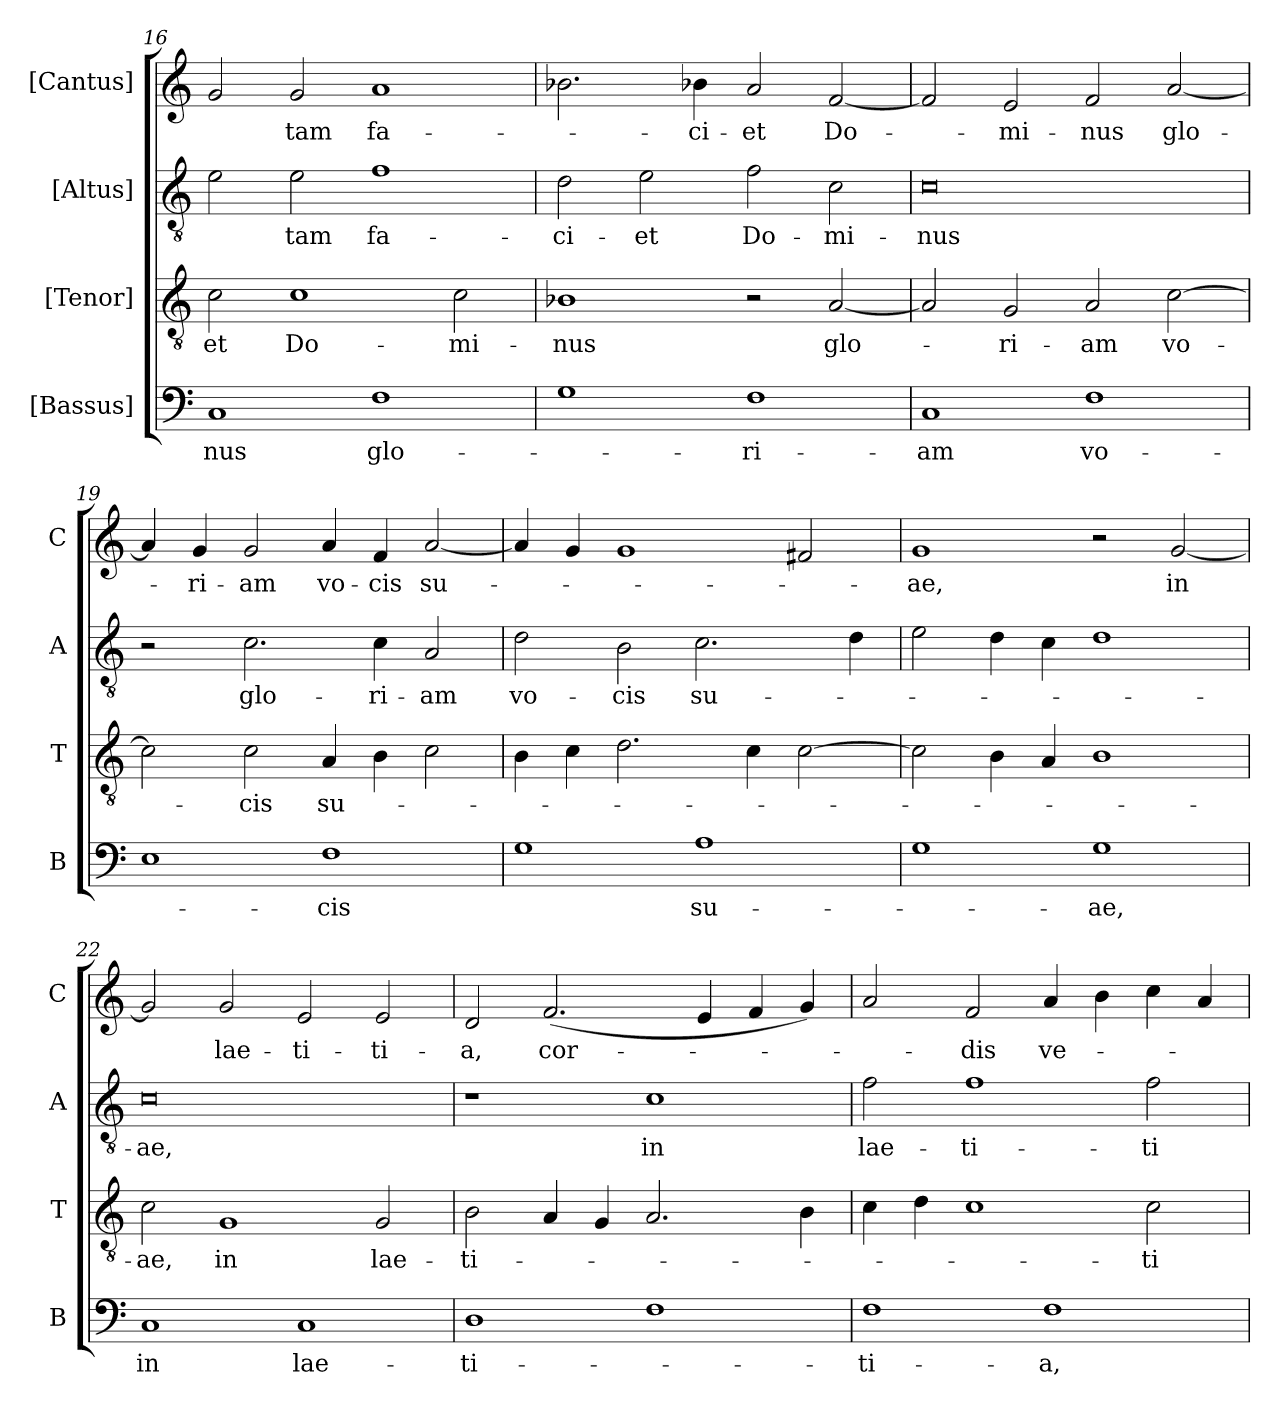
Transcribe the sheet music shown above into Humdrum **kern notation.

**kern	**text	**kern	**text	**kern	**text	**kern	**text
*part4	*part4	*part3	*part3	*part2	*part2	*part1	*part1
*staff4	*staff4	*staff3	*staff3	*staff2	*staff2	*staff1	*staff1
*I"[Bassus]	*	*I"[Tenor]	*	*I"[Altus]	*	*I"[Cantus]	*
*I'B	*	*I'T	*	*I'A	*	*I'C	*
!!LO:LB:g=z
*clefF4	*	*clefGv2	*	*clefGv2	*	*clefG2	*
*k[]	*	*k[]	*	*k[]	*	*k[]	*
*C:	*	*C:	*	*C:	*	*C:	*
=16	=16	=16	=16	=16	=16	=16	=16
!	!LO:LY:b	!	!LO:LY:b	!	!	!	!
1C	-nus	2c\	-et	2e\	.	2g/	.
!	!	!	!LO:LY:b	!	!LO:LY:b	!	!LO:LY:b
.	.	1c	Do-	2e\	-tam	2g/	-tam
!	!LO:LY:b	!	!	!	!LO:LY:b	!	!LO:LY:b
1F	glo-	.	.	1f	fa-	1a	fa-
!	!	!	!LO:LY:b	!	!	!	!
.	.	2c\	-mi-	.	.	.	.
=17	=17	=17	=17	=17	=17	=17	=17
!	!	!	!LO:LY:b	!	!LO:LY:b	!	!
1G	.	1B-X	-nus	2d\	-ci-	2.b-X\	.
!	!	!	!	!	!LO:LY:b	!	!
.	.	.	.	2e\	-et	.	.
!	!	!	!	!	!	!	!LO:LY:b
.	.	.	.	.	.	4b-X\	-ci-
!	!LO:LY:b	!	!	!	!LO:LY:b	!	!LO:LY:b
1F	-ri-	2r	.	2f\	Do-	2a/	-et
!	!	!	!LO:LY:b	!	!LO:LY:b	!	!LO:LY:b
.	.	[2A/	glo-	2c\	-mi-	[2f/	Do-
=18	=18	=18	=18	=18	=18	=18	=18
!	!LO:LY:b	!	!	!	!LO:LY:b	!	!
1C	-am	2A/]	.	0c	-nus	2f/]	.
!	!	!	!LO:LY:b	!	!	!	!LO:LY:b
.	.	2G/	-ri-	.	.	2e/	-mi-
!	!LO:LY:b	!	!LO:LY:b	!	!	!	!LO:LY:b
1F	vo-	2A/	-am	.	.	2f/	-nus
!	!	!	!LO:LY:b	!	!	!	!LO:LY:b
.	.	[2c\	vo-	.	.	[2a/	glo-
=19	=19	=19	=19	=19	=19	=19	=19
1E	.	2c\]	.	2r	.	4a/]	.
!	!	!	!	!	!	!	!LO:LY:b
.	.	.	.	.	.	4g/	-ri-
!	!	!	!LO:LY:b	!	!LO:LY:b	!	!LO:LY:b
.	.	2c\	-cis	2.c\	glo-	2g/	-am
!	!LO:LY:b	!	!LO:LY:b	!	!	!	!LO:LY:b
1F	-cis	4A/	su-	.	.	4a/	vo-
!	!	!	!	!	!LO:LY:b	!	!LO:LY:b
.	.	4B\	.	4c\	-ri-	4f/	-cis
!	!	!	!	!	!LO:LY:b	!	!LO:LY:b
.	.	2c\	.	2A/	-am	[2a/	su-
=20	=20	=20	=20	=20	=20	=20	=20
!	!	!	!	!	!LO:LY:b	!	!
1G	.	4B\	.	2d\	vo-	4a/]	.
.	.	4c\	.	.	.	4g/	.
!	!	!	!	!	!LO:LY:b	!	!
.	.	2.d\	.	2B\	-cis	1g	.
!	!LO:LY:b	!	!	!	!LO:LY:b	!	!
1A	su-	.	.	2.c\	su-	.	.
.	.	4c\	.	.	.	.	.
.	.	[2c\	.	.	.	2f#X/	.
.	.	.	.	4d\	.	.	.
!!LO:PB:g=z
=21	=21	=21	=21	=21	=21	=21	=21
!	!	!	!	!	!	!	!LO:LY:b
1G	.	2c\]	.	2e\	.	1g	-ae,
.	.	4B\	.	4d\	.	.	.
.	.	4A/	.	4c\	.	.	.
!	!LO:LY:b	!	!	!	!	!	!
1G	-ae,	1B	.	1d	.	2r	.
!	!	!	!	!	!	!	!LO:LY:b
.	.	.	.	.	.	[2g/	in
=22	=22	=22	=22	=22	=22	=22	=22
!	!LO:LY:b	!	!LO:LY:b	!	!LO:LY:b	!	!
1C	in	2c\	-ae,	0c	-ae,	2g/]	.
!	!	!	!LO:LY:b	!	!	!	!LO:LY:b
.	.	1G	in	.	.	2g/	lae-
!	!LO:LY:b	!	!	!	!	!	!LO:LY:b
1C	lae-	.	.	.	.	2e/	-ti-
!	!	!	!LO:LY:b	!	!	!	!LO:LY:b
.	.	2G/	lae-	.	.	2e/	-ti-
=23	=23	=23	=23	=23	=23	=23	=23
!	!LO:LY:b	!	!LO:LY:b	!	!	!	!LO:LY:b
1D	-ti-	2B\	-ti-	1r	.	2d/	-a,
!	!	!	!	!	!	!	!LO:LY:b
.	.	4A/	.	.	.	(>2.f/	cor-
.	.	4G/	.	.	.	.	.
!	!	!	!	!	!LO:LY:b	!	!
1F	.	2.A/	.	1c	in	.	.
.	.	.	.	.	.	4e/	.
.	.	.	.	.	.	4f/	.
.	.	4B\	.	.	.	4g/)	.
=24	=24	=24	=24	=24	=24	=24	=24
!	!LO:LY:b	!	!	!	!LO:LY:b	!	!
1F	-ti-	4c\	.	2f\	lae-	2a/	.
.	.	4d\	.	.	.	.	.
!	!	!	!	!	!LO:LY:b	!	!LO:LY:b
.	.	1c	.	1f	-ti-	2f/	-dis
!	!LO:LY:b	!	!	!	!	!	!LO:LY:b
1F	-a,	.	.	.	.	4a/	ve-
.	.	.	.	.	.	4b\	.
!	!	!	!LO:LY:b	!	!LO:LY:b	!	!
.	.	2c\	-ti-	2f\	-ti-	4cc\	.
.	.	.	.	.	.	4a/	.
=	=	=	=	=	=	=	=
*-	*-	*-	*-	*-	*-	*-	*-
